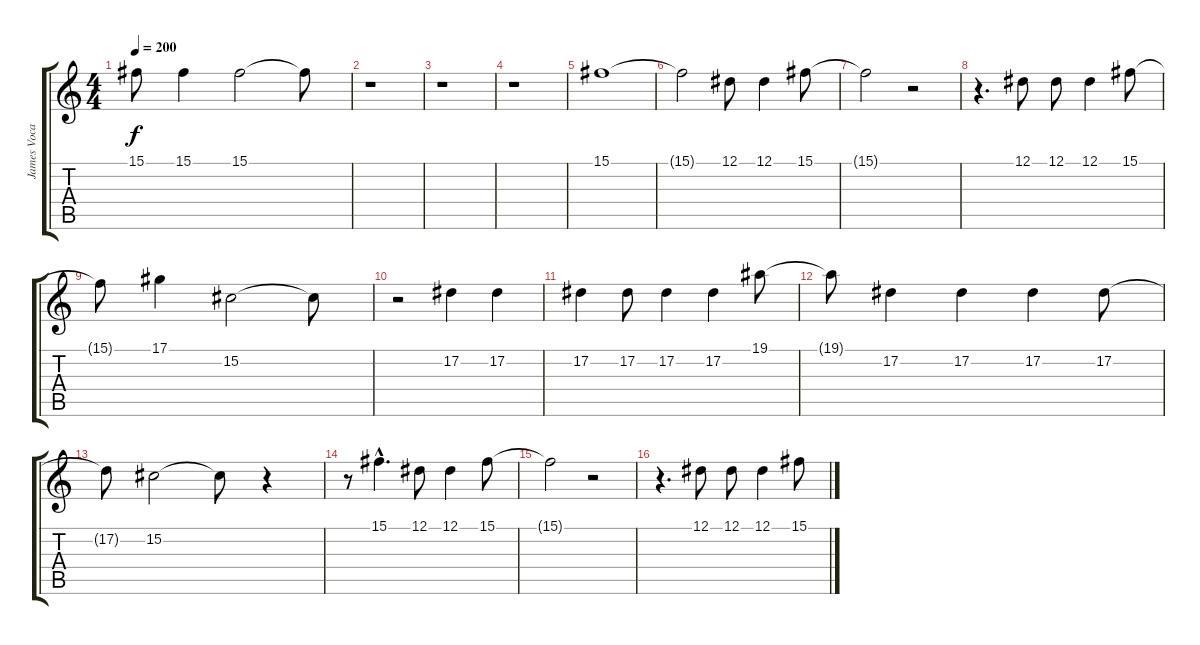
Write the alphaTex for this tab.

\track ("James Vocals" "James Voca") {instrument voiceoohs}
\staff {score tabs}
\tuning (Eb4 Bb3 Gb3 Db3 Ab2 Eb2) {hide}
\ts (4 4)
\tempo 200
\clef g2
\ks c
15.1{t}.8{dy f} 15.1.4 15.1.2 15.1{t}.8 |
r.1 |
r.1 |
r.1 |
15.1.1 |
15.1{t}.2 12.1.8 12.1.4 15.1.8 |
15.1{t}.2 r.2 |
r.4{d} 12.1.8 12.1.8 12.1.4 15.1.8 |
15.1{t}.8 17.1.4 15.2.2 15.2{t}.8 |
r.2 17.2.4 17.2.4 |
17.2.4 17.2.8 17.2.4 17.2.4 19.1.8 |
19.1{t}.8 17.2.4 17.2.4 17.2.4 17.2.8 |
17.2{t}.8 15.2.2 15.2{t}.8 r.4 |
r.8 15.1{hac}.4{d} 12.1.8 12.1.4 15.1.8 |
15.1{t}.2 r.2 |
r.4{d} 12.1.8 12.1.8 12.1.4 15.1.8
